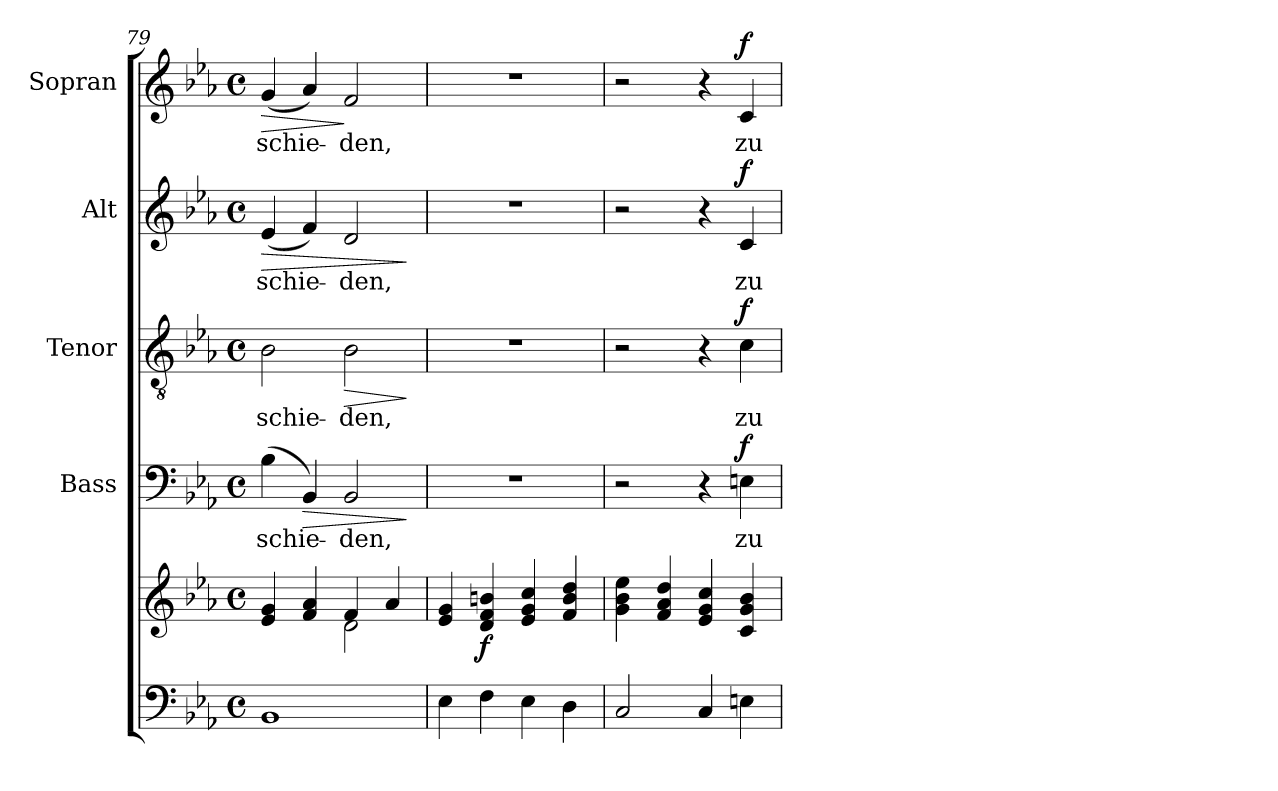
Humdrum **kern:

**kern	**kern	**dynam	**kern	**text	**dynam	**kern	**text	**dynam	**kern	**text	**dynam	**kern	**text	**dynam
*part5	*part5	*part5	*part4	*part4	*part4	*part3	*part3	*part3	*part2	*part2	*part2	*part1	*part1	*part1
*staff6	*staff5	*staff5/6	*staff4	*staff4	*staff4	*staff3	*staff3	*staff3	*staff2	*staff2	*staff2	*staff1	*staff1	*staff1
*	*	*	*I"Bass	*	*	*I"Tenor	*	*	*I"Alt	*	*	*I"Sopran	*	*
*	*	*	*I'B.	*	*	*I'T.	*	*	*I'A.	*	*	*I'S.	*	*
!!LO:PB:g=z
*clefF4	*clefG2	*	*clefF4	*	*	*clefGv2	*	*	*clefG2	*	*	*clefG2	*	*
*k[b-e-a-]	*k[b-e-a-]	*	*k[b-e-a-]	*	*	*k[b-e-a-]	*	*	*k[b-e-a-]	*	*	*k[b-e-a-]	*	*
*E-:	*E-:	*	*E-:	*	*	*E-:	*	*	*E-:	*	*	*E-:	*	*
*M4/4	*M4/4	*	*M4/4	*	*	*M4/4	*	*	*M4/4	*	*	*M4/4	*	*
*met(c)	*met(c)	*	*met(c)	*	*	*met(c)	*	*	*met(c)	*	*	*met(c)	*	*
=79	=79	=79	=79	=79	=79	=79	=79	=79	=79	=79	=79	=79	=79	=79
*	*^	*	*	*	*	*	*	*	*	*	*	*	*	*
!	!	!	!	!	!LO:LY:b	!	!	!LO:LY:b	!	!	!LO:LY:b	!LO:HP:b	!	!LO:LY:b	!LO:HP:b
1BB-	4e-/ 4g/	2ryy	.	(>4B-\	-schie-	.	2B-\	-schie-	.	(<4e-/	-schie-	>	(<4g/	-schie-	>
!	!	!	!	!	!	!LO:HP:b	!	!	!	!	!	!	!	!	!
.	4f/ 4a-/	.	.	4BB-/)	.	>	.	.	.	4f/)	.	.	4a-/)	.	.
!	!	!	!	!	!LO:LY:b	!	!	!LO:LY:b	!LO:HP:b	!	!LO:LY:b	!	!	!LO:LY:b	!
.	4f/	2d\	.	2BB-/	-den,	.	2B-\	-den,	>	2d/	-den,	.	2f/	-den,	]
.	4a-/	.	.	.	.	.	.	.	.	.	.	.	.	.	.
*	*v	*v	*	*	*	*	*	*	*	*	*	*	*	*	*
.	.	.	.	.	]	.	.	]	.	.	]	.	.	.
=80	=80	=80	=80	=80	=80	=80	=80	=80	=80	=80	=80	=80	=80	=80
4E-\	4e-/ 4g/	.	1r	.	.	1r	.	.	1r	.	.	1r	.	.
!	!	!LO:DY:b	!	!	!	!	!	!	!	!	!	!	!	!
4F\	4d/ 4f/ 4bn/	f	.	.	.	.	.	.	.	.	.	.	.	.
4E-\	4e-/ 4g/ 4cc/	.	.	.	.	.	.	.	.	.	.	.	.	.
4D\	4f/ 4b/ 4dd/	.	.	.	.	.	.	.	.	.	.	.	.	.
=81	=81	=81	=81	=81	=81	=81	=81	=81	=81	=81	=81	=81	=81	=81
2C/	4g\ 4b-\ 4ee-\	.	2r	.	.	2r	.	.	2r	.	.	2r	.	.
.	4f/ 4a-/ 4dd/	.	.	.	.	.	.	.	.	.	.	.	.	.
4C/	4e-/ 4g/ 4cc/	.	4r	.	.	4r	.	.	4r	.	.	4r	.	.
!	!	!	!	!LO:LY:b	!LO:DY:a	!	!LO:LY:b	!LO:DY:a	!	!LO:LY:b	!LO:DY:a	!	!LO:LY:b	!LO:DY:a
4En\	4c/ 4g/ 4b-/	.	4En\	zu	f	4c\	zu	f	4c/	zu	f	4c/	zu	f
=	=	=	=	=	=	=	=	=	=	=	=	=	=	=
*-	*-	*-	*-	*-	*-	*-	*-	*-	*-	*-	*-	*-	*-	*-
